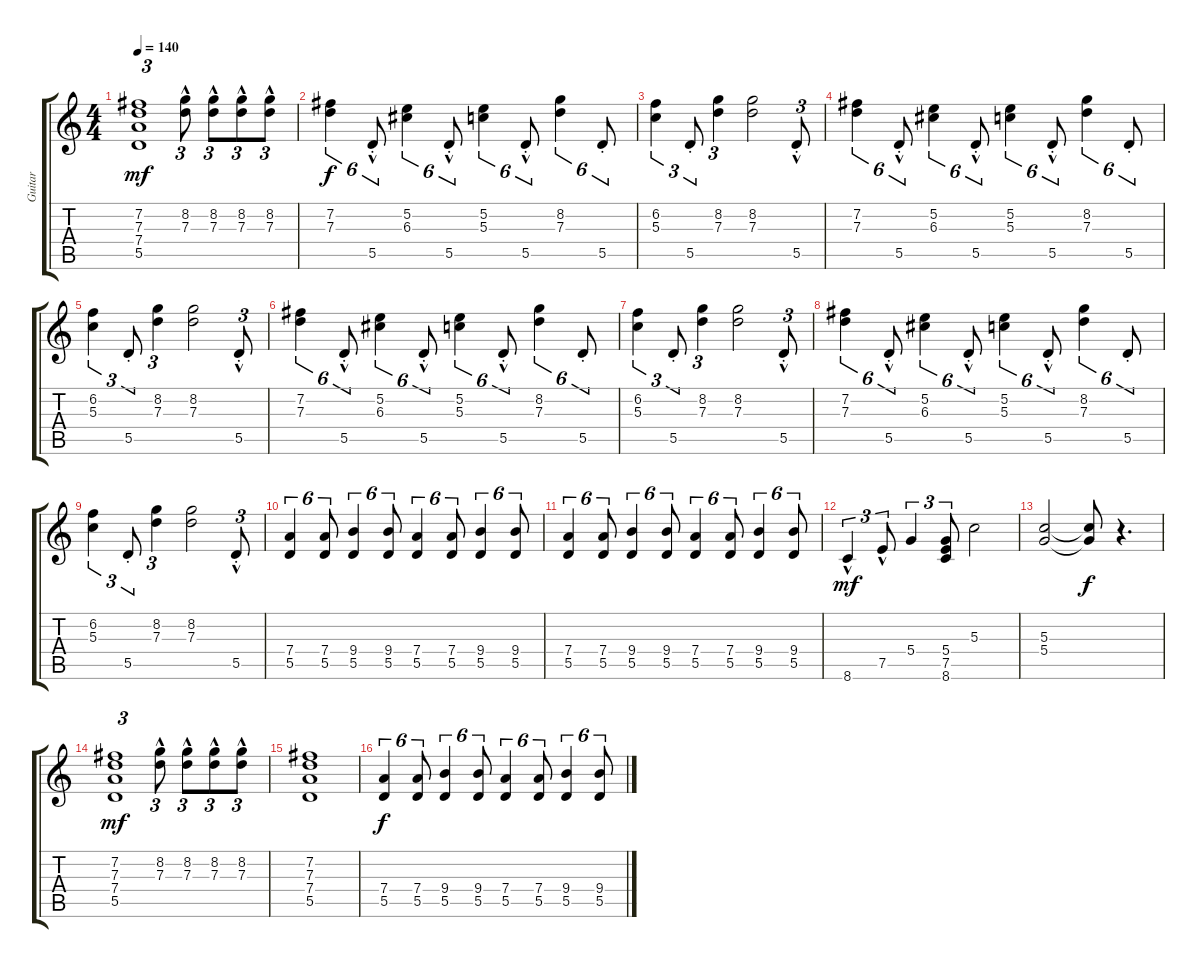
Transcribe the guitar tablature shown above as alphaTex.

\track ("Guitar" "Guitar") {instrument electricguitarclean}
\staff {score tabs}
\tuning (E4 B3 G3 D3 A2 E2) {hide}
\ts (4 4)
\tempo 140
\clef g2
\ks c
(7.2 7.3 7.4 5.5).1{tu (3 2) dy mf} (8.2{hac} 7.3{hac}).8{tu (3 2)} (8.2{hac} 7.3{hac}).8{tu (3 2)} (8.2{hac} 7.3{hac}).8{tu (3 2)} (8.2{hac} 7.3{hac}).8{tu (3 2)} |
(7.2 7.3).4{tu (6 4) dy f} 5.5{hac st}.8{tu (6 4)} (5.2 6.3).4{tu (6 4)} 5.5{hac st}.8{tu (6 4)} (5.2 5.3).4{tu (6 4)} 5.5{hac st}.8{tu (6 4)} (8.2 7.3).4{tu (6 4)} 5.5{st}.8{tu (6 4)} |
(6.2 5.3).4{tu (3 2)} 5.5{st}.8{tu (3 2)} (8.2 7.3).4{tu (3 2)} (8.2 7.3).2 5.5{hac st}.8{tu (3 2)} |
(7.2 7.3).4{tu (6 4)} 5.5{hac st}.8{tu (6 4)} (5.2 6.3).4{tu (6 4)} 5.5{hac st}.8{tu (6 4)} (5.2 5.3).4{tu (6 4)} 5.5{hac st}.8{tu (6 4)} (8.2 7.3).4{tu (6 4)} 5.5{st}.8{tu (6 4)} |
(6.2 5.3).4{tu (3 2)} 5.5{st}.8{tu (3 2)} (8.2 7.3).4{tu (3 2)} (8.2 7.3).2 5.5{hac st}.8{tu (3 2)} |
(7.2 7.3).4{tu (6 4)} 5.5{hac st}.8{tu (6 4)} (5.2 6.3).4{tu (6 4)} 5.5{hac st}.8{tu (6 4)} (5.2 5.3).4{tu (6 4)} 5.5{hac st}.8{tu (6 4)} (8.2 7.3).4{tu (6 4)} 5.5{st}.8{tu (6 4)} |
(6.2 5.3).4{tu (3 2)} 5.5{st}.8{tu (3 2)} (8.2 7.3).4{tu (3 2)} (8.2 7.3).2 5.5{hac st}.8{tu (3 2)} |
(7.2 7.3).4{tu (6 4)} 5.5{hac st}.8{tu (6 4)} (5.2 6.3).4{tu (6 4)} 5.5{hac st}.8{tu (6 4)} (5.2 5.3).4{tu (6 4)} 5.5{hac st}.8{tu (6 4)} (8.2 7.3).4{tu (6 4)} 5.5{st}.8{tu (6 4)} |
(6.2 5.3).4{tu (3 2)} 5.5{st}.8{tu (3 2)} (8.2 7.3).4{tu (3 2)} (8.2 7.3).2 5.5{hac st}.8{tu (3 2)} |
(7.4 5.5).4{tu (6 4)} (7.4 5.5).8{tu (6 4)} (9.4 5.5).4{tu (6 4)} (9.4 5.5).8{tu (6 4)} (7.4 5.5).4{tu (6 4)} (7.4 5.5).8{tu (6 4)} (9.4 5.5).4{tu (6 4)} (9.4 5.5).8{tu (6 4)} |
(7.4 5.5).4{tu (6 4)} (7.4 5.5).8{tu (6 4)} (9.4 5.5).4{tu (6 4)} (9.4 5.5).8{tu (6 4)} (7.4 5.5).4{tu (6 4)} (7.4 5.5).8{tu (6 4)} (9.4 5.5).4{tu (6 4)} (9.4 5.5).8{tu (6 4)} |
8.6{hac}.4{tu (3 2) dy mf} 7.5{hac}.8{tu (3 2)} 5.4.4{tu (3 2)} (5.4 7.5 8.6).8{tu (3 2)} 5.3.2 |
(5.3 5.4).2 (5.3{t} 5.4{t}).8{dy f} r.4{d} |
(7.2 7.3 7.4 5.5).1{tu (3 2) dy mf} (8.2{hac} 7.3{hac}).8{tu (3 2)} (8.2{hac} 7.3{hac}).8{tu (3 2)} (8.2{hac} 7.3{hac}).8{tu (3 2)} (8.2{hac} 7.3{hac}).8{tu (3 2)} |
(7.2 7.3 7.4 5.5).1 |
(7.4 5.5).4{tu (6 4) dy f} (7.4 5.5).8{tu (6 4)} (9.4 5.5).4{tu (6 4)} (9.4 5.5).8{tu (6 4)} (7.4 5.5).4{tu (6 4)} (7.4 5.5).8{tu (6 4)} (9.4 5.5).4{tu (6 4)} (9.4 5.5).8{tu (6 4)}
